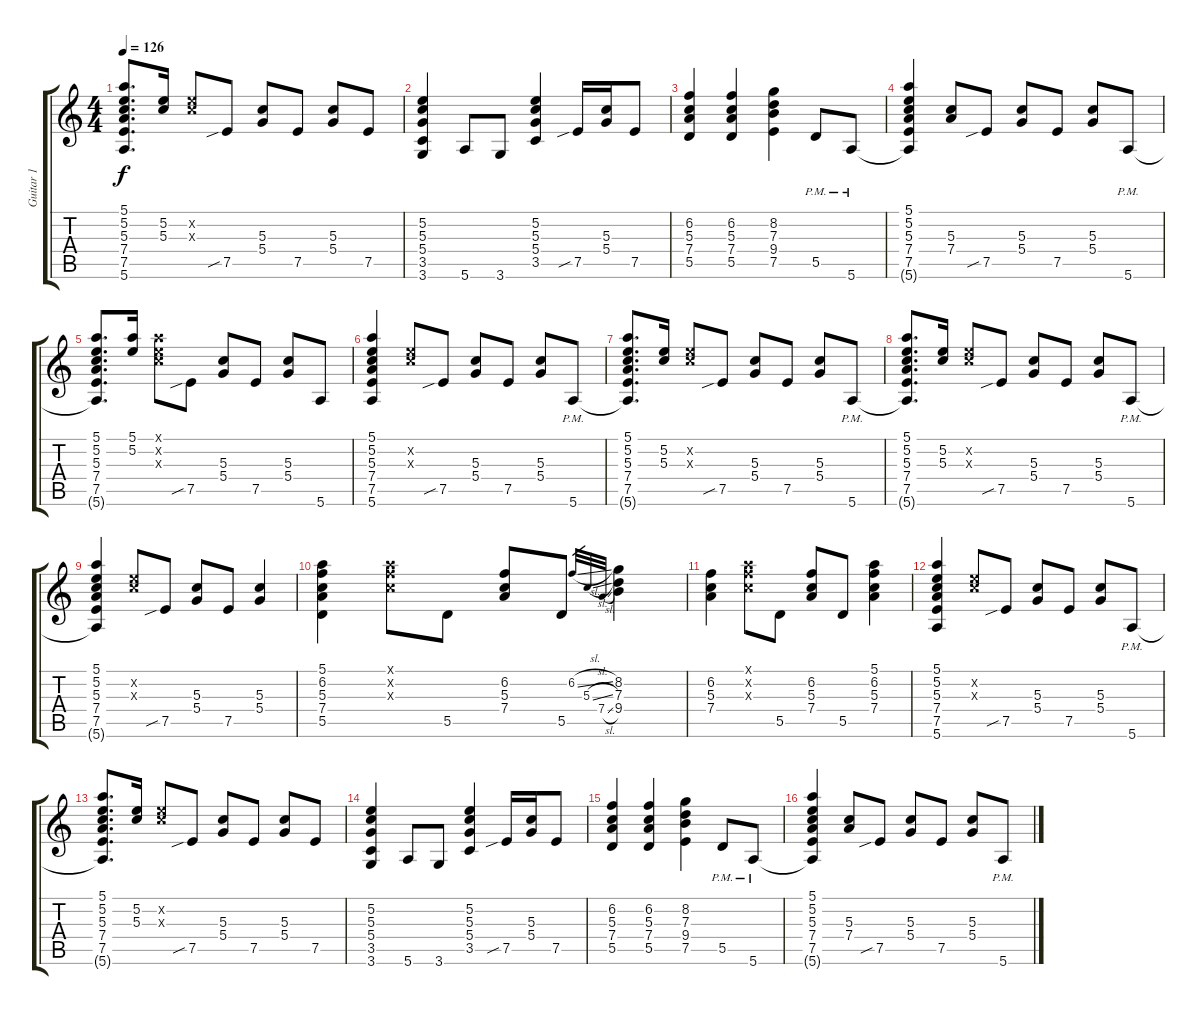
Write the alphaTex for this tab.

\track ("Guitar 1" "Guitar 1") {instrument distortionguitar}
\staff {score tabs}
\tuning (E4 B3 G3 D3 A2 E2) {hide}
\ts (4 4)
\tempo 126
\clef g2
\ks c
(5.1 5.2 5.3 7.4 7.5 5.6{t}).8{d dy f} (5.2 5.3).16 (5.2{x} 5.3{x}).8 7.5{sib}.8 (5.3 5.4).8 7.5.8 (5.3 5.4).8 7.5.8 |
(5.2 5.3 5.4 3.5 3.6).4 5.6.8 3.6.8 (5.2 5.3 5.4 3.5).4 7.5{sib}.16 (5.3 5.4).16 7.5.8 |
(6.2 5.3 7.4 5.5).4 (6.2 5.3 7.4 5.5).4 (8.2 7.3 9.4 7.5).4 5.5{pm}.8 5.6{pm}.8 |
(5.1 5.2 5.3 7.4 7.5 5.6{t}).4 (5.3 7.4).8 7.5{sib}.8 (5.3 5.4).8 7.5.8 (5.3 5.4).8 5.6{pm}.8 |
(5.1 5.2 5.3 7.4 7.5 5.6{t}).8{d} (5.1 5.2).16 (5.1{x} 5.2{x} 5.3{x}).8 7.5{sib}.8 (5.3 5.4).8 7.5.8 (5.3 5.4).8 5.6.8 |
(5.1 5.2 5.3 7.4 7.5 5.6).4 (5.2{x} 5.3{x}).8 7.5{sib}.8 (5.3 5.4).8 7.5.8 (5.3 5.4).8 5.6{pm}.8 |
(5.1 5.2 5.3 7.4 7.5 5.6{t}).8{d} (5.2 5.3).16 (5.2{x} 5.3{x}).8 7.5{sib}.8 (5.3 5.4).8 7.5.8 (5.3 5.4).8 5.6{pm}.8 |
(5.1 5.2 5.3 7.4 7.5 5.6{t}).8{d} (5.2 5.3).16 (5.2{x} 5.3{x}).8 7.5{sib}.8 (5.3 5.4).8 7.5.8 (5.3 5.4).8 5.6{pm}.8 |
(5.1 5.2 5.3 7.4 7.5 5.6{t}).4 (5.2{x} 5.3{x}).8 7.5{sib}.8 (5.3 5.4).8 7.5.8 (5.3 5.4).4 |
(5.1 6.2 5.3 7.4 5.5).4 (5.1{x} 6.2{x} 5.3{x}).8 5.5.8 (6.2 5.3 7.4).8 5.5.8 6.2{sl}.32{gr} 5.3{sl}.32{gr} 7.4{sl}.32{gr} (8.2 7.3 9.4).4 |
(6.2 5.3 7.4).4 (5.1{x} 6.2{x} 5.3{x}).8 5.5.8 (6.2 5.3 7.4).8 5.5.8 (5.1 6.2 5.3 7.4).4 |
(5.1 5.2 5.3 7.4 7.5 5.6).4 (5.2{x} 5.3{x}).8 7.5{sib}.8 (5.3 5.4).8 7.5.8 (5.3 5.4).8 5.6{pm}.8 |
(5.1 5.2 5.3 7.4 7.5 5.6{t}).8{d} (5.2 5.3).16 (5.2{x} 5.3{x}).8 7.5{sib}.8 (5.3 5.4).8 7.5.8 (5.3 5.4).8 7.5.8 |
(5.2 5.3 5.4 3.5 3.6).4 5.6.8 3.6.8 (5.2 5.3 5.4 3.5).4 7.5{sib}.16 (5.3 5.4).16 7.5.8 |
(6.2 5.3 7.4 5.5).4 (6.2 5.3 7.4 5.5).4 (8.2 7.3 9.4 7.5).4 5.5{pm}.8 5.6{pm}.8 |
(5.1 5.2 5.3 7.4 7.5 5.6{t}).4 (5.3 7.4).8 7.5{sib}.8 (5.3 5.4).8 7.5.8 (5.3 5.4).8 5.6{pm}.8
